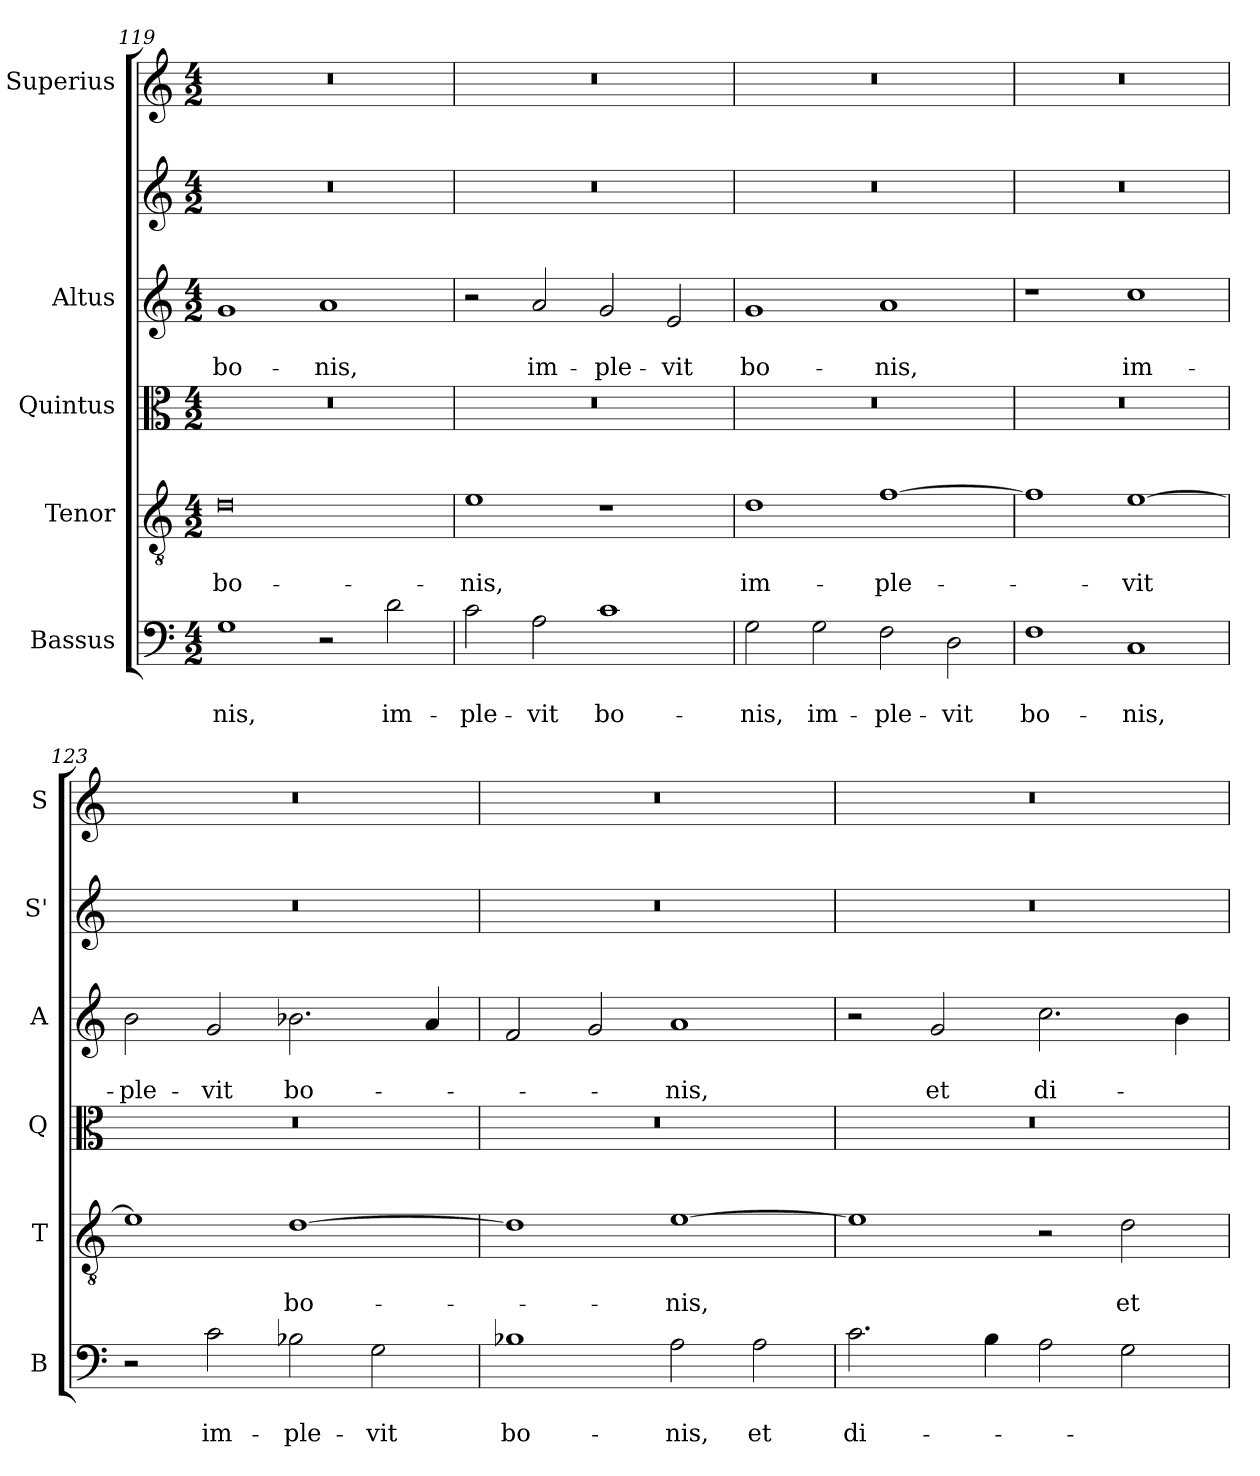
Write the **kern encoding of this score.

**kern	**text	**text	**kern	**text	**text	**kern	**kern	**text	**text	**kern	**kern
*part6	*part6	*part6	*part5	*part5	*part5	*part4	*part3	*part3	*part3	*part2	*part1
*staff6	*staff6	*staff6	*staff5	*staff5	*staff5	*staff4	*staff3	*staff3	*staff3	*staff2	*staff1
*I"Bassus	*	*	*I"Tenor	*	*	*I"Quintus	*I"Altus	*	*	*	*I"Superius
*I'B	*	*	*I'T	*	*	*I'Q	*I'A	*	*	*I'S'	*I'S
*clefF4	*	*	*clefGv2	*	*	*clefC3	*clefG2	*	*	*clefG2	*clefG2
*k[]	*	*	*k[]	*	*	*k[]	*k[]	*	*	*k[]	*k[]
*C:	*	*	*C:	*	*	*C:	*C:	*	*	*C:	*C:
*M4/2	*	*	*M4/2	*	*	*M4/2	*M4/2	*	*	*M4/2	*M4/2
=119	=119	=119	=119	=119	=119	=119	=119	=119	=119	=119	=119
!	!	!LO:LY:b	!	!	!LO:LY:b	!	!	!	!LO:LY:b	!	!
1G	.	-nis,	0d	.	bo-	0r	1g	.	bo-	0r	0r
!	!	!	!	!	!	!	!	!	!LO:LY:b	!	!
2r	.	.	.	.	.	.	1a	.	-nis,	.	.
!	!	!LO:LY:b	!	!	!	!	!	!	!	!	!
2d\	.	im-	.	.	.	.	.	.	.	.	.
=120	=120	=120	=120	=120	=120	=120	=120	=120	=120	=120	=120
!	!	!LO:LY:b	!	!	!LO:LY:b	!	!	!	!	!	!
2c\	.	-ple-	1e	.	-nis,	0r	2r	.	.	0r	0r
!	!	!LO:LY:b	!	!	!	!	!	!	!LO:LY:b	!	!
2A\	.	-vit	.	.	.	.	2a/	.	im-	.	.
!	!	!LO:LY:b	!	!	!	!	!	!	!LO:LY:b	!	!
1c	.	bo-	1r	.	.	.	2g/	.	-ple-	.	.
!	!	!	!	!	!	!	!	!	!LO:LY:b	!	!
.	.	.	.	.	.	.	2e/	.	-vit	.	.
=121	=121	=121	=121	=121	=121	=121	=121	=121	=121	=121	=121
!	!	!LO:LY:b	!	!	!LO:LY:b	!	!	!	!LO:LY:b	!	!
2G\	.	-nis,	1d	.	im-	0r	1g	.	bo-	0r	0r
!	!	!LO:LY:b	!	!	!	!	!	!	!	!	!
2G\	.	im-	.	.	.	.	.	.	.	.	.
!	!	!LO:LY:b	!	!	!LO:LY:b	!	!	!	!LO:LY:b	!	!
2F\	.	-ple-	[1f	.	-ple-	.	1a	.	-nis,	.	.
!	!	!LO:LY:b	!	!	!	!	!	!	!	!	!
2D\	.	-vit	.	.	.	.	.	.	.	.	.
!!LO:LB:g=z
=122	=122	=122	=122	=122	=122	=122	=122	=122	=122	=122	=122
!	!	!LO:LY:b	!	!	!	!	!	!	!	!	!
1F	.	bo-	1f]	.	.	0r	1r	.	.	0r	0r
!	!	!LO:LY:b	!	!	!LO:LY:b	!	!	!	!LO:LY:b	!	!
1C	.	-nis,	[1e	.	-vit	.	1cc	.	im-	.	.
=123	=123	=123	=123	=123	=123	=123	=123	=123	=123	=123	=123
!	!	!	!	!	!	!	!	!	!LO:LY:b	!	!
2r	.	.	1e]	.	.	0r	2b\	.	-ple-	0r	0r
!	!	!LO:LY:b	!	!	!	!	!	!	!LO:LY:b	!	!
2c\	.	im-	.	.	.	.	2g/	.	-vit	.	.
!	!	!LO:LY:b	!	!	!LO:LY:b	!	!	!	!LO:LY:b	!	!
2B-X\	.	-ple-	[1d	.	bo-	.	2.b-X\	.	bo-	.	.
!	!	!LO:LY:b	!	!	!	!	!	!	!	!	!
2G\	.	-vit	.	.	.	.	.	.	.	.	.
.	.	.	.	.	.	.	4a/	.	.	.	.
=124	=124	=124	=124	=124	=124	=124	=124	=124	=124	=124	=124
!	!	!LO:LY:b	!	!	!	!	!	!	!	!	!
1B-X	.	bo-	1d]	.	.	0r	2f/	.	.	0r	0r
.	.	.	.	.	.	.	2g/	.	.	.	.
!	!	!LO:LY:b	!	!	!LO:LY:b	!	!	!	!LO:LY:b	!	!
2A\	.	-nis,	[1e	.	-nis,	.	1a	.	-nis,	.	.
!	!	!LO:LY:b	!	!	!	!	!	!	!	!	!
2A\	.	et	.	.	.	.	.	.	.	.	.
=125	=125	=125	=125	=125	=125	=125	=125	=125	=125	=125	=125
!	!	!LO:LY:b	!	!	!	!	!	!	!	!	!
2.c\	.	di-	1e]	.	.	0r	2r	.	.	0r	0r
!	!	!	!	!	!	!	!	!	!LO:LY:b	!	!
.	.	.	.	.	.	.	2g/	.	et	.	.
4B\	.	.	.	.	.	.	.	.	.	.	.
!	!	!	!	!	!	!	!	!	!LO:LY:b	!	!
2A\	.	.	2r	.	.	.	2.cc\	.	di-	.	.
!	!	!	!	!	!LO:LY:b	!	!	!	!	!	!
2G\	.	.	2d\	.	et	.	.	.	.	.	.
.	.	.	.	.	.	.	4b\	.	.	.	.
=	=	=	=	=	=	=	=	=	=	=	=
*-	*-	*-	*-	*-	*-	*-	*-	*-	*-	*-	*-
